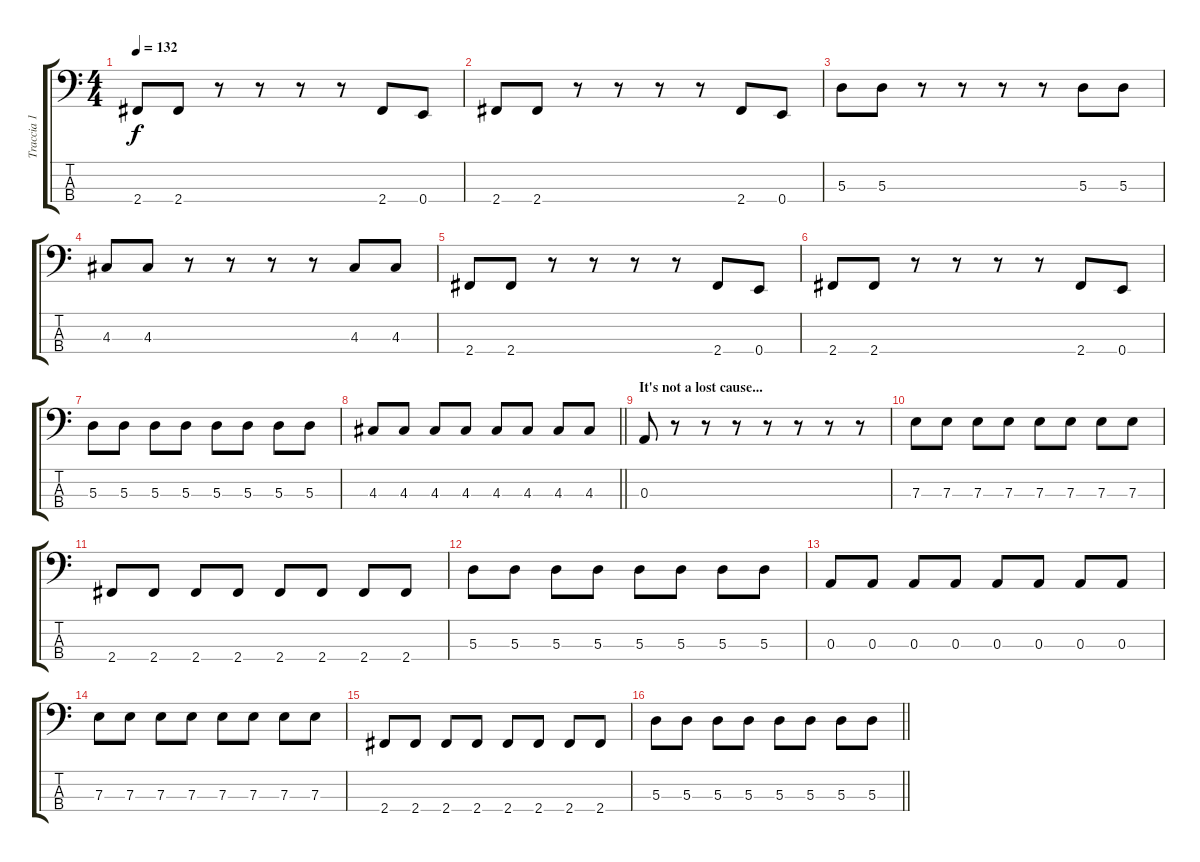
\track ("Traccia 1" "Traccia 1") {instrument electricbasspick}
\staff {score tabs}
\tuning (G2 D2 A1 E1) {hide}
\ts (4 4)
\tempo 132
\clef f4
\ks c
2.4.8{dy f} 2.4.8 r.8 r.8 r.8 r.8 2.4.8 0.4.8 |
2.4.8 2.4.8 r.8 r.8 r.8 r.8 2.4.8 0.4.8 |
5.3.8 5.3.8 r.8 r.8 r.8 r.8 5.3.8 5.3.8 |
4.3.8 4.3.8 r.8 r.8 r.8 r.8 4.3.8 4.3.8 |
2.4.8 2.4.8 r.8 r.8 r.8 r.8 2.4.8 0.4.8 |
2.4.8 2.4.8 r.8 r.8 r.8 r.8 2.4.8 0.4.8 |
5.3.8{volume 16} 5.3.8 5.3.8 5.3.8 5.3.8 5.3.8 5.3.8 5.3.8 |
\barLineRight lightlight
4.3.8 4.3.8 4.3.8 4.3.8 4.3.8 4.3.8 4.3.8 4.3.8 |
\section ("" "It's not a lost cause...")
0.3.8 r.8 r.8 r.8 r.8 r.8 r.8 r.8 |
7.3.8{volume 13} 7.3.8 7.3.8 7.3.8 7.3.8 7.3.8 7.3.8 7.3.8 |
2.4.8 2.4.8 2.4.8 2.4.8 2.4.8 2.4.8 2.4.8 2.4.8 |
5.3.8 5.3.8 5.3.8 5.3.8 5.3.8 5.3.8 5.3.8 5.3.8 |
0.3.8 0.3.8 0.3.8 0.3.8 0.3.8 0.3.8 0.3.8 0.3.8 |
7.3.8 7.3.8 7.3.8 7.3.8 7.3.8 7.3.8 7.3.8 7.3.8 |
2.4.8 2.4.8 2.4.8 2.4.8 2.4.8 2.4.8 2.4.8 2.4.8 |
\barLineRight lightlight
5.3.8 5.3.8 5.3.8 5.3.8 5.3.8 5.3.8 5.3.8 5.3.8
